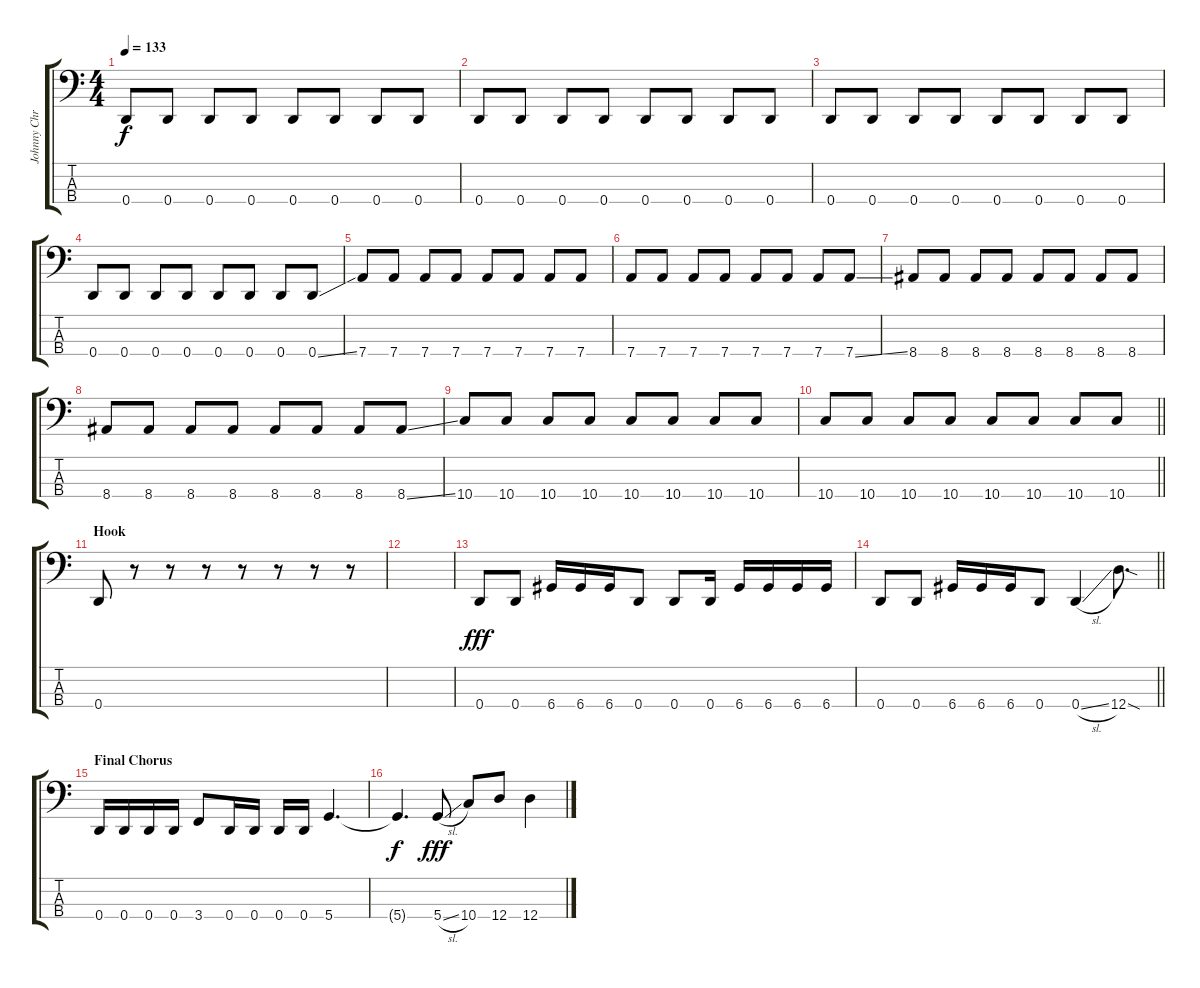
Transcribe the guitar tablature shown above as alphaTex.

\track ("Johnny Christ [Bass]" "Johnny Chr") {instrument electricbasspick}
\staff {score tabs}
\tuning (G2 D2 A1 D1) {hide}
\ts (4 4)
\tempo 133
\clef f4
\ks c
0.4.8{dy f} 0.4.8 0.4.8 0.4.8 0.4.8 0.4.8 0.4.8 0.4.8 |
0.4.8 0.4.8 0.4.8 0.4.8 0.4.8 0.4.8 0.4.8 0.4.8 |
0.4.8 0.4.8 0.4.8 0.4.8 0.4.8 0.4.8 0.4.8 0.4.8 |
0.4.8 0.4.8 0.4.8 0.4.8 0.4.8 0.4.8 0.4.8 0.4{ss}.8 |
7.4.8 7.4.8 7.4.8 7.4.8 7.4.8 7.4.8 7.4.8 7.4.8 |
7.4.8 7.4.8 7.4.8 7.4.8 7.4.8 7.4.8 7.4.8 7.4{ss}.8 |
8.4.8 8.4.8 8.4.8 8.4.8 8.4.8 8.4.8 8.4.8 8.4.8 |
8.4.8 8.4.8 8.4.8 8.4.8 8.4.8 8.4.8 8.4.8 8.4{ss}.8 |
10.4.8 10.4.8 10.4.8 10.4.8 10.4.8 10.4.8 10.4.8 10.4.8 |
\barLineRight lightlight
10.4.8 10.4.8 10.4.8 10.4.8 10.4.8 10.4.8 10.4.8 10.4.8 |
\section ("" "Hook")
0.4.8 r.8 r.8 r.8 r.8 r.8 r.8 r.8 |
|
0.4.8{dy fff} 0.4.8 6.4.16 6.4.16 6.4.16 0.4.8 0.4.8 0.4.16 6.4.16 6.4.16 6.4.16 6.4.16 |
\barLineRight lightlight
0.4.8 0.4.8 6.4.16 6.4.16 6.4.16 0.4.8 0.4{sl}.4 12.4{sod}.8{d} |
\section ("" "Final Chorus")
0.4.16 0.4.16 0.4.16 0.4.16 3.4.8 0.4.16 0.4.16 0.4.16 0.4.16 5.4.4{d} |
5.4{t}.4{d dy f} 5.4{sl}.8{dy fff} 10.4.8 12.4.8 12.4.4
